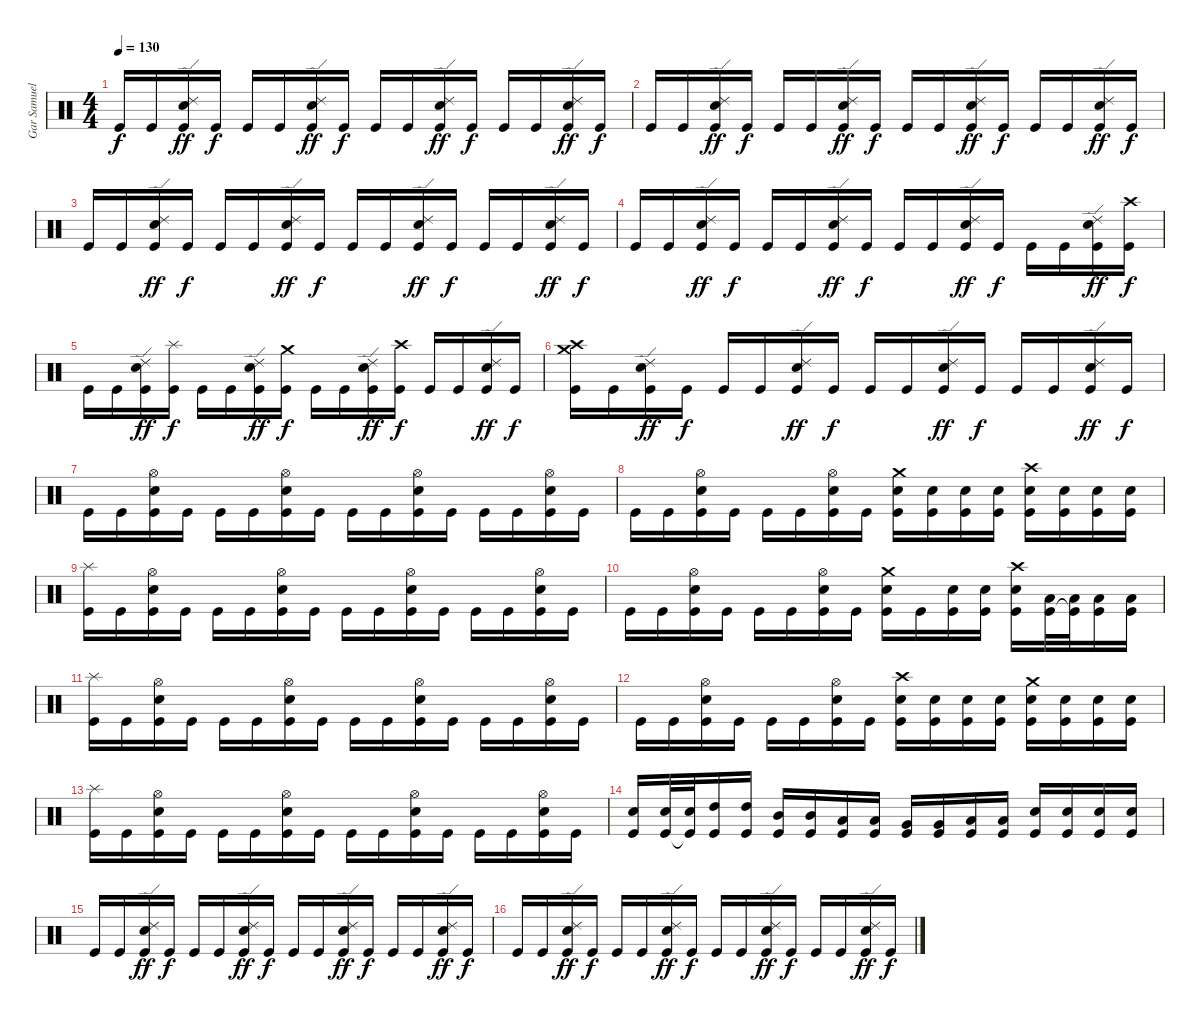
\track ("Gar Samuelson" "Gar Samuel") {instrument percussion}
\staff {score}
\articulation defaults
\ts (4 4)
\tempo 130
\clef neutral
\ks c "Kick (hit)".16{dy f} "Kick (hit)".16
("Ride (edge) 2" "Snare (hit) 2" "Kick (hit)").16{dy ff} "Kick (hit)".16{dy f} "Kick (hit)".16 "Kick (hit)".16 ("Ride (edge) 2" "Snare (hit) 2" "Kick (hit)").16{dy ff} "Kick (hit)".16{dy f} "Kick (hit)".16 "Kick (hit)".16 ("Ride (edge) 2" "Snare (hit) 2" "Kick (hit)").16{dy ff} "Kick (hit)".16{dy f} "Kick (hit)".16 "Kick (hit)".16 ("Ride (edge) 2" "Snare (hit) 2" "Kick (hit)").16{dy ff} "Kick (hit)".16{dy f} |
"Kick (hit)".16 "Kick (hit)".16 ("Ride (edge) 2" "Snare (hit) 2" "Kick (hit)").16{dy ff} "Kick (hit)".16{dy f} "Kick (hit)".16 "Kick (hit)".16 ("Ride (edge) 2" "Snare (hit) 2" "Kick (hit)").16{dy ff} "Kick (hit)".16{dy f} "Kick (hit)".16 "Kick (hit)".16 ("Ride (edge) 2" "Snare (hit) 2" "Kick (hit)").16{dy ff} "Kick (hit)".16{dy f} "Kick (hit)".16 "Kick (hit)".16 ("Ride (edge) 2" "Snare (hit) 2" "Kick (hit)").16{dy ff} "Kick (hit)".16{dy f} |
"Kick (hit)".16 "Kick (hit)".16 ("Ride (edge) 2" "Snare (hit) 2" "Kick (hit)").16{dy ff} "Kick (hit)".16{dy f} "Kick (hit)".16 "Kick (hit)".16 ("Ride (edge) 2" "Snare (hit) 2" "Kick (hit)").16{dy ff} "Kick (hit)".16{dy f} "Kick (hit)".16 "Kick (hit)".16 ("Ride (edge) 2" "Snare (hit) 2" "Kick (hit)").16{dy ff} "Kick (hit)".16{dy f} "Kick (hit)".16 "Kick (hit)".16 ("Ride (edge) 2" "Snare (hit) 2" "Kick (hit)").16{dy ff} "Kick (hit)".16{dy f} |
"Kick (hit)".16 "Kick (hit)".16 ("Ride (edge) 2" "Snare (hit) 2" "Kick (hit)").16{dy ff} "Kick (hit)".16{dy f} "Kick (hit)".16 "Kick (hit)".16 ("Ride (edge) 2" "Snare (hit) 2" "Kick (hit)").16{dy ff} "Kick (hit)".16{dy f} "Kick (hit)".16 "Kick (hit)".16 ("Ride (edge) 2" "Snare (hit) 2" "Kick (hit)").16{dy ff} "Kick (hit)".16{dy f} "Kick (hit)".16 "Kick (hit)".16 ("Ride (edge) 2" "Snare (hit) 2" "Kick (hit)").16{dy ff} ("Crash high (hit)" "Kick (hit)").16{dy f} |
"Kick (hit)".16 "Kick (hit)".16 ("Ride (edge) 2" "Snare (hit) 2" "Kick (hit)").16{dy ff} ("Splash (hit)" "Kick (hit)").16{dy f} "Kick (hit)".16 "Kick (hit)".16 ("Ride (edge) 2" "Snare (hit) 2" "Kick (hit)").16{dy ff} ("Crash medium (hit)" "Kick (hit)").16{dy f} "Kick (hit)".16 "Kick (hit)".16 ("Ride (edge) 2" "Snare (hit) 2" "Kick (hit)").16{dy ff} ("Crash high (hit)" "Kick (hit)").16{dy f} "Kick (hit)".16 "Kick (hit)".16 ("Ride (edge) 2" "Snare (hit) 2" "Kick (hit)").16{dy ff} "Kick (hit)".16{dy f} |
("Crash high (hit)" "Crash medium (hit)" "Kick (hit)").16 "Kick (hit)".16 ("Ride (edge) 2" "Snare (hit) 2" "Kick (hit)").16{dy ff} "Kick (hit)".16{dy f} "Kick (hit)".16 "Kick (hit)".16 ("Ride (edge) 2" "Snare (hit) 2" "Kick (hit)").16{dy ff} "Kick (hit)".16{dy f} "Kick (hit)".16 "Kick (hit)".16 ("Ride (edge) 2" "Snare (hit) 2" "Kick (hit)").16{dy ff} "Kick (hit)".16{dy f} "Kick (hit)".16 "Kick (hit)".16 ("Ride (edge) 2" "Snare (hit) 2" "Kick (hit)").16{dy ff} "Kick (hit)".16{dy f} |
"Kick (hit)".16 "Kick (hit)".16 ("Hi-Hat (open)" "Snare (hit) 2" "Kick (hit)").16 "Kick (hit)".16 "Kick (hit)".16 "Kick (hit)".16 ("Hi-Hat (open)" "Snare (hit) 2" "Kick (hit)").16 "Kick (hit)".16 "Kick (hit)".16 "Kick (hit)".16 ("Hi-Hat (open)" "Snare (hit) 2" "Kick (hit)").16 "Kick (hit)".16 "Kick (hit)".16 "Kick (hit)".16 ("Hi-Hat (open)" "Snare (hit) 2" "Kick (hit)").16 "Kick (hit)".16 |
"Kick (hit)".16 "Kick (hit)".16 ("Hi-Hat (open)" "Snare (hit) 2" "Kick (hit)").16 "Kick (hit)".16 "Kick (hit)".16 "Kick (hit)".16 ("Hi-Hat (open)" "Snare (hit) 2" "Kick (hit)").16 "Kick (hit)".16 ("Crash medium (hit)" "Snare (hit) 2" "Kick (hit)").16 ("Snare (hit) 2" "Kick (hit)").16 ("Snare (hit) 2" "Kick (hit)").16 ("Snare (hit) 2" "Kick (hit)").16 ("Crash high (hit)" "Snare (hit) 2" "Kick (hit)").16 ("Snare (hit) 2" "Kick (hit)").16 ("Snare (hit) 2" "Kick (hit)").16 ("Snare (hit) 2" "Kick (hit)").16 |
("Splash (hit)" "Kick (hit)").16 "Kick (hit)".16 ("Hi-Hat (open)" "Snare (hit) 2" "Kick (hit)").16 "Kick (hit)".16 "Kick (hit)".16 "Kick (hit)".16 ("Hi-Hat (open)" "Snare (hit) 2" "Kick (hit)").16 "Kick (hit)".16 "Kick (hit)".16 "Kick (hit)".16 ("Hi-Hat (open)" "Snare (hit) 2" "Kick (hit)").16 "Kick (hit)".16 "Kick (hit)".16 "Kick (hit)".16 ("Hi-Hat (open)" "Snare (hit) 2" "Kick (hit)").16 "Kick (hit)".16 |
"Kick (hit)".16 "Kick (hit)".16 ("Hi-Hat (open)" "Snare (hit) 2" "Kick (hit)").16 "Kick (hit)".16 "Kick (hit)".16 "Kick (hit)".16 ("Hi-Hat (open)" "Snare (hit) 2" "Kick (hit)").16 "Kick (hit)".16 ("Crash medium (hit)" "Snare (hit) 2" "Kick (hit)").16 "Kick (hit)".16 ("Snare (hit) 2" "Kick (hit)").16 ("Snare (hit) 2" "Kick (hit)").16 ("Crash high (hit)" "Snare (hit) 2" "Kick (hit)").16 ("Low Tom (hit)" "Kick (hit)").32 ("Low Tom (hit)" "Kick (hit)"{t}).32 ("Low Tom (hit)" "Kick (hit)").16 ("Low Tom (hit)" "Kick (hit)").16 |
("Splash (hit)" "Kick (hit)").16 "Kick (hit)".16 ("Hi-Hat (open)" "Snare (hit) 2" "Kick (hit)").16 "Kick (hit)".16 "Kick (hit)".16 "Kick (hit)".16 ("Hi-Hat (open)" "Snare (hit) 2" "Kick (hit)").16 "Kick (hit)".16 "Kick (hit)".16 "Kick (hit)".16 ("Hi-Hat (open)" "Snare (hit) 2" "Kick (hit)").16 "Kick (hit)".16 "Kick (hit)".16 "Kick (hit)".16 ("Hi-Hat (open)" "Snare (hit) 2" "Kick (hit)").16 "Kick (hit)".16 |
"Kick (hit)".16 "Kick (hit)".16 ("Hi-Hat (open)" "Snare (hit) 2" "Kick (hit)").16 "Kick (hit)".16 "Kick (hit)".16 "Kick (hit)".16 ("Hi-Hat (open)" "Snare (hit) 2" "Kick (hit)").16 "Kick (hit)".16 ("Crash high (hit)" "Snare (hit) 2" "Kick (hit)").16 ("Snare (hit) 2" "Kick (hit)").16 ("Snare (hit) 2" "Kick (hit)").16 ("Snare (hit) 2" "Kick (hit)").16 ("Crash medium (hit)" "Snare (hit) 2" "Kick (hit)").16 ("Snare (hit) 2" "Kick (hit)").16 ("Snare (hit) 2" "Kick (hit)").16 ("Snare (hit) 2" "Kick (hit)").16 |
("Splash (hit)" "Kick (hit)").16 "Kick (hit)".16 ("Hi-Hat (open)" "Snare (hit) 2" "Kick (hit)").16 "Kick (hit)".16 "Kick (hit)".16 "Kick (hit)".16 ("Hi-Hat (open)" "Snare (hit) 2" "Kick (hit)").16 "Kick (hit)".16 "Kick (hit)".16 "Kick (hit)".16 ("Hi-Hat (open)" "Snare (hit) 2" "Kick (hit)").16 "Kick (hit)".16 "Kick (hit)".16 "Kick (hit)".16 ("Hi-Hat (open)" "Snare (hit) 2" "Kick (hit)").16 "Kick (hit)".16 |
("Snare (hit) 2" "Kick (hit)").16 ("Snare (hit) 2" "Kick (hit)").32 ("Snare (hit) 2" "Kick (hit)"{t}).32 ("High Tom (hit)" "Kick (hit)").16 ("High Tom (hit)" "Kick (hit)").16 ("Mid Tom (hit)" "Kick (hit)").16 ("Mid Tom (hit)" "Kick (hit)").16 ("Low Tom (hit)" "Kick (hit)").16 ("Low Tom (hit)" "Kick (hit)").16 ("Very Low Tom (hit)" "Kick (hit)").16 ("Very Low Tom (hit)" "Kick (hit)").16 ("Low Tom (hit)" "Kick (hit)").16 ("Low Tom (hit)" "Kick (hit)").16 ("Snare (hit) 2" "Kick (hit)").16 ("Snare (hit) 2" "Kick (hit)").16 ("Snare (hit) 2" "Kick (hit)").16 ("Snare (hit) 2" "Kick (hit)").16 |
"Kick (hit)".16 "Kick (hit)".16 ("Ride (edge) 2" "Snare (hit) 2" "Kick (hit)").16{dy ff} "Kick (hit)".16{dy f} "Kick (hit)".16 "Kick (hit)".16 ("Ride (edge) 2" "Snare (hit) 2" "Kick (hit)").16{dy ff} "Kick (hit)".16{dy f} "Kick (hit)".16 "Kick (hit)".16 ("Ride (edge) 2" "Snare (hit) 2" "Kick (hit)").16{dy ff} "Kick (hit)".16{dy f} "Kick (hit)".16 "Kick (hit)".16 ("Ride (edge) 2" "Snare (hit) 2" "Kick (hit)").16{dy ff} "Kick (hit)".16{dy f} |
"Kick (hit)".16 "Kick (hit)".16 ("Ride (edge) 2" "Snare (hit) 2" "Kick (hit)").16{dy ff} "Kick (hit)".16{dy f} "Kick (hit)".16 "Kick (hit)".16 ("Ride (edge) 2" "Snare (hit) 2" "Kick (hit)").16{dy ff} "Kick (hit)".16{dy f} "Kick (hit)".16 "Kick (hit)".16 ("Ride (edge) 2" "Snare (hit) 2" "Kick (hit)").16{dy ff} "Kick (hit)".16{dy f} "Kick (hit)".16 "Kick (hit)".16 ("Ride (edge) 2" "Snare (hit) 2" "Kick (hit)").16{dy ff} "Kick (hit)".16{dy f}
